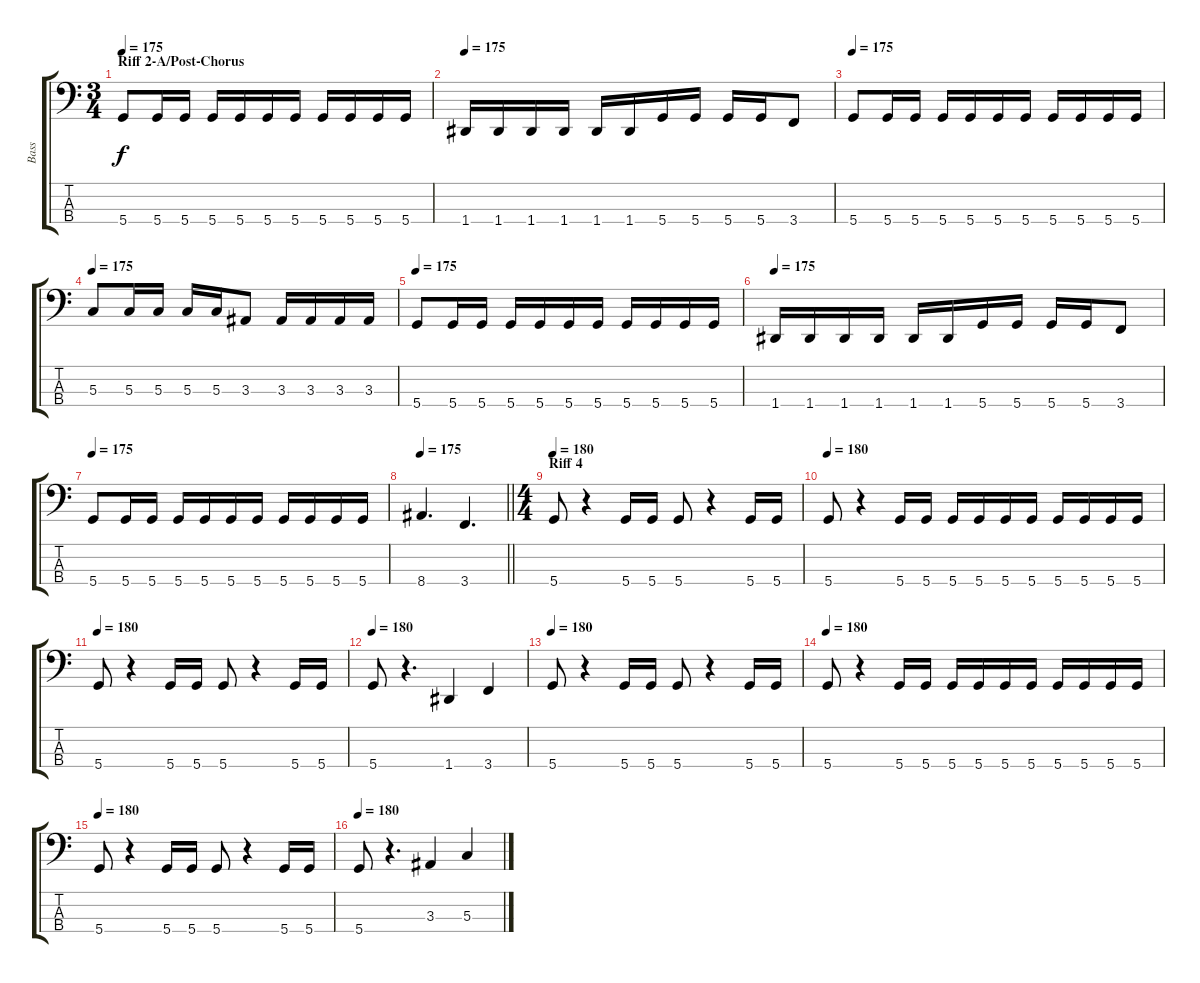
\track ("Bass" "Bass") {instrument electricbasspick}
\staff {score tabs}
\tuning (F2 C2 G1 D1) {hide}
\ts (3 4)
\section ("" "Riff 2-A/Post-Chorus")
\tempo 175
\clef f4
\ks c
5.4.8{dy f} 5.4.16 5.4.16 5.4.16 5.4.16 5.4.16 5.4.16 5.4.16 5.4.16 5.4.16 5.4.16 |
\tempo 175
1.4.16 1.4.16 1.4.16 1.4.16 1.4.16 1.4.16 5.4.16 5.4.16 5.4.16 5.4.16 3.4.8 |
\tempo 175
5.4.8 5.4.16 5.4.16 5.4.16 5.4.16 5.4.16 5.4.16 5.4.16 5.4.16 5.4.16 5.4.16 |
\tempo 175
5.3.8 5.3.16 5.3.16 5.3.16 5.3.16 3.3.8 3.3.16 3.3.16 3.3.16 3.3.16 |
\tempo 175
5.4.8 5.4.16 5.4.16 5.4.16 5.4.16 5.4.16 5.4.16 5.4.16 5.4.16 5.4.16 5.4.16 |
\tempo 175
1.4.16 1.4.16 1.4.16 1.4.16 1.4.16 1.4.16 5.4.16 5.4.16 5.4.16 5.4.16 3.4.8 |
\tempo 175
5.4.8 5.4.16 5.4.16 5.4.16 5.4.16 5.4.16 5.4.16 5.4.16 5.4.16 5.4.16 5.4.16 |
\tempo 175
\barLineRight lightlight
8.4.4{d} 3.4.4{d} |
\ts (4 4)
\section ("" "Riff 4")
\tempo 180
5.4.8 r.4 5.4.16 5.4.16 5.4.8 r.4 5.4.16 5.4.16 |
\tempo 180
5.4.8 r.4 5.4.16 5.4.16 5.4.16 5.4.16 5.4.16 5.4.16 5.4.16 5.4.16 5.4.16 5.4.16 |
\tempo 180
5.4.8 r.4 5.4.16 5.4.16 5.4.8 r.4 5.4.16 5.4.16 |
\tempo 180
5.4.8 r.4{d} 1.4.4 3.4.4 |
\tempo 180
5.4.8 r.4 5.4.16 5.4.16 5.4.8 r.4 5.4.16 5.4.16 |
\tempo 180
5.4.8 r.4 5.4.16 5.4.16 5.4.16 5.4.16 5.4.16 5.4.16 5.4.16 5.4.16 5.4.16 5.4.16 |
\tempo 180
5.4.8 r.4 5.4.16 5.4.16 5.4.8 r.4 5.4.16 5.4.16 |
\tempo 180
5.4.8 r.4{d} 3.3.4 5.3.4
